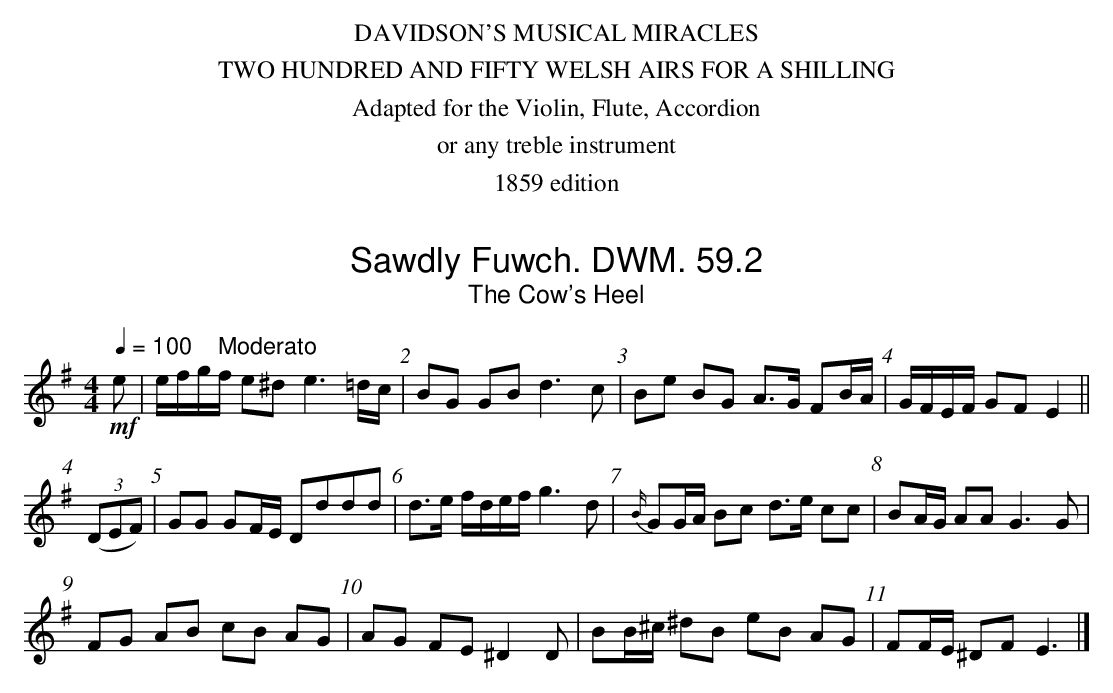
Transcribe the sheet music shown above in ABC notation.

X:1
T:Sawdly Fuwch. DWM. 59.2
T:Cow's Heel, The
M:4/4
L:1/8
Q:1/4=100 "    Moderato"
K:Em
!mf!e|e/f/g/f/ e^d e3 =d/c/|BG GB d3c|\\
Be BG A>G FB/A/|G/F/E/F/ GF E2||
(3(DEF)|GG GF/E/ Dddd|d>e f/d/e/f/ g3d|\\
{B/}GG/A/ Bc d>e cc|BA/G/ AA G3G|
FG AB cB AG|AG FE ^D2D|BB/^c/ ^dB eB AG|FF/E/ ^DF E3|]
